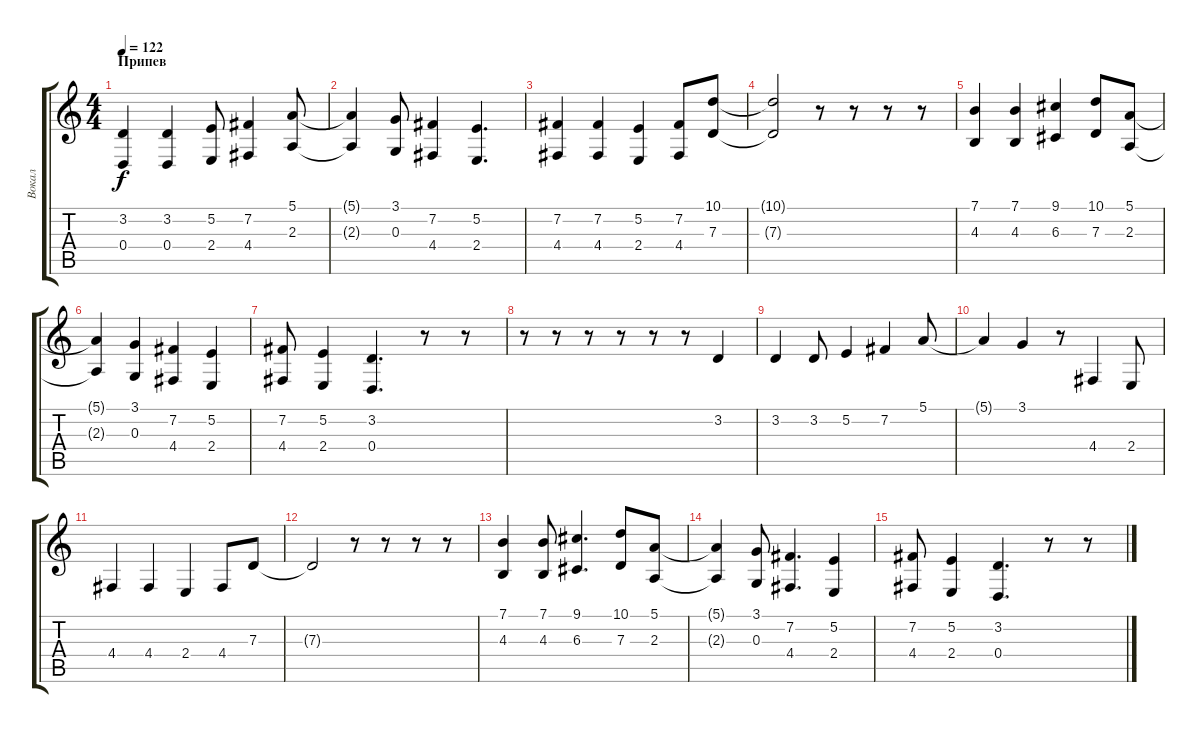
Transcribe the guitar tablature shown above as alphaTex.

\track ("Вокал" "Вокал") {instrument flute}
\staff {score tabs}
\tuning (E4 B3 G3 D3 A2 E2) {hide}
\ts (4 4)
\section ("" "Припев")
\tempo 122
\clef g2
\ks c
(3.2 0.4).4{dy f instrument flute} (3.2 0.4).4 (5.2 2.4).8 (7.2 4.4).4 (5.1 2.3).8 |
(5.1{t} 2.3{t}).4 (3.1 0.3).8 (7.2 4.4).4 (5.2 2.4).4{d} |
(7.2 4.4).4 (7.2 4.4).4 (5.2 2.4).4 (7.2 4.4).8 (10.1 7.3).8 |
(10.1{t} 7.3{t}).2 r.8 r.8 r.8 r.8 |
(7.1 4.3).4 (7.1 4.3).4 (9.1 6.3).4 (10.1 7.3).8 (5.1 2.3).8 |
(5.1{t} 2.3{t}).4 (3.1 0.3).4 (7.2 4.4).4 (5.2 2.4).4 |
(7.2 4.4).8 (5.2 2.4).4 (3.2 0.4).4{d} r.8 r.8 |
r.8 r.8 r.8 r.8 r.8 r.8 3.2.4 |
3.2.4 3.2.8 5.2.4 7.2.4 5.1.8 |
5.1{t}.4 3.1.4 r.8 4.4.4{instrument oboe} 2.4.8 |
4.4.4 4.4.4 2.4.4 4.4.8 7.3.8 |
7.3{t}.2 r.8 r.8 r.8 r.8 |
(7.1 4.3).4{instrument flute} (7.1 4.3).8 (9.1 6.3).4{d} (10.1 7.3).8 (5.1 2.3).8 |
(5.1{t} 2.3{t}).4 (3.1 0.3).8 (7.2 4.4).4{d} (5.2 2.4).4 |
(7.2 4.4).8 (5.2 2.4).4 (3.2 0.4).4{d} r.8 r.8
